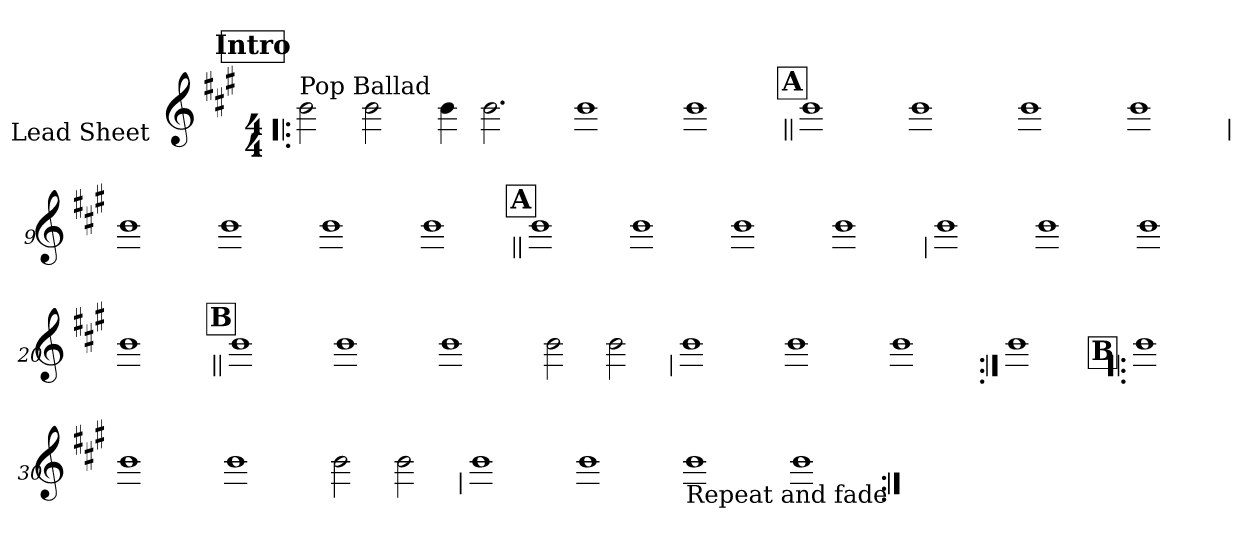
**kern
*part1
*staff1
*I"Lead Sheet
*stria0
*clefG2
*k[f#c#g#]
*A:
*M4/4
*MM93
!!LO:REH:place=s1:a:t=Intro
=1!|:
!LO:TX:a:t=Pop Ballad
2b
2b
=2-
4b
2.b
=3-
1b
=4-
1b
!!LO:LB:g=z
!!LO:REH:place=s1:a:t=A
=5||
1b
=6-
1b
=7-
1b
=8-
1b
!!LO:LB:g=z
=9
1b
=10-
1b
=11-
1b
=12-
1b
!!LO:LB:g=z
!!LO:REH:place=s1:a:t=A
=13||
1b
=14-
1b
=15-
1b
=16-
1b
!!LO:LB:g=z
=17
1b
=18-
1b
=19-
1b
=20-
1b
!!LO:LB:g=z
!!LO:REH:place=s1:a:t=B
=21||
1b
=22-
1b
=23-
1b
=24-
2b
2b
!!LO:LB:g=z
=25
1b
=26-
1b
=27-
1b
=28:|!
1b
!!LO:LB:g=z
!!LO:REH:place=s1:a:t=B
=29!|:
1b
=30-
1b
=31-
1b
=32-
2b
2b
!!LO:LB:g=z
=33
1b
=34-
1b
=35-
!LO:TX:b:t=Repeat and fade
1b
=36-
1b
=:|!
*-
